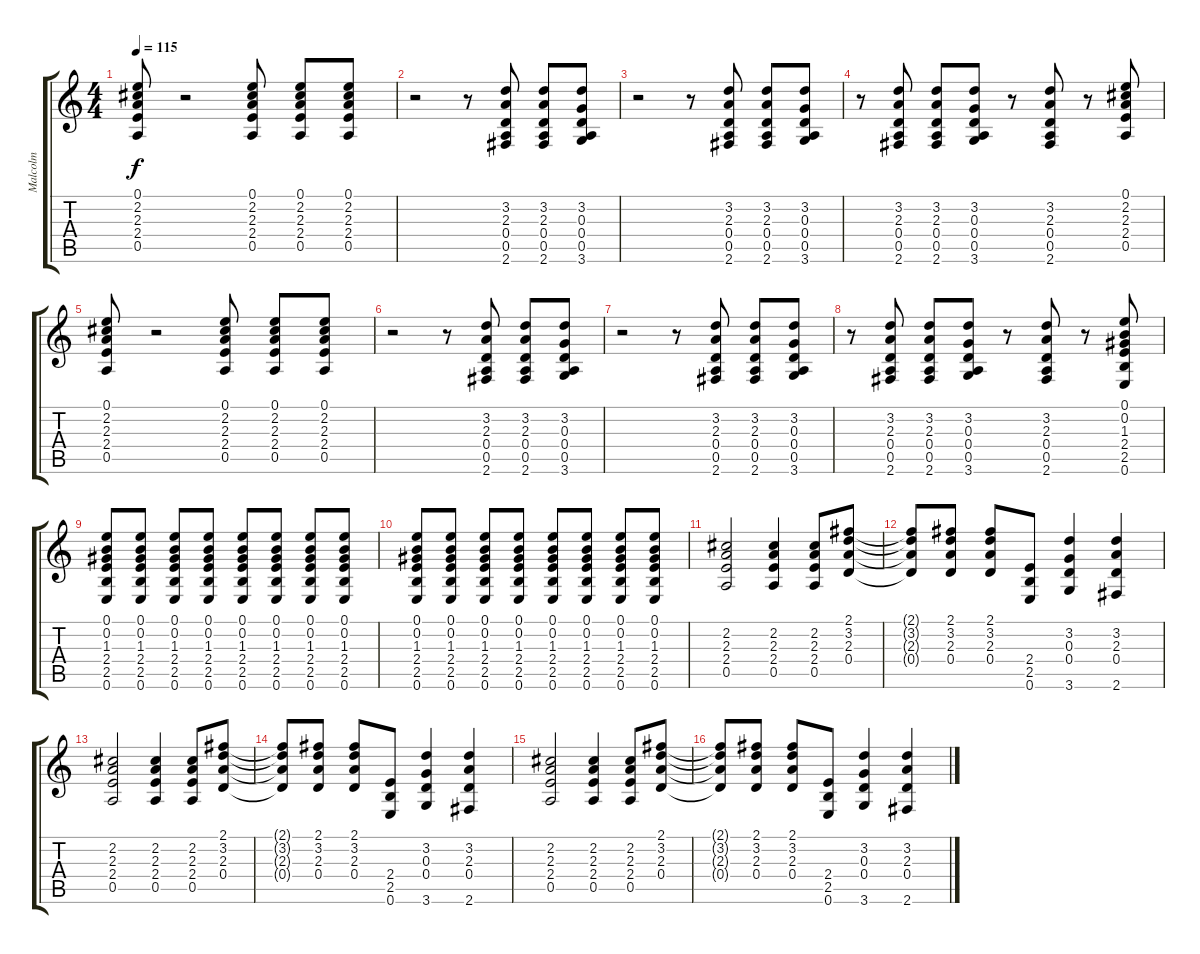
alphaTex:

\track ("Malcolm" "Malcolm") {instrument overdrivenguitar}
\staff {score tabs}
\tuning (E4 B3 G3 D3 A2 E2) {hide}
\ts (4 4)
\tempo 115
\clef g2
\ks c
(0.1 2.2 2.3 2.4 0.5).8{dy f} r.2 (0.1 2.2 2.3 2.4 0.5).8 (0.1 2.2 2.3 2.4 0.5).8 (0.1 2.2 2.3 2.4 0.5).8 |
r.2 r.8 (3.2 2.3 0.4 0.5 2.6).8 (3.2 2.3 0.4 0.5 2.6).8 (3.2 0.3 0.4 0.5 3.6).8 |
r.2 r.8 (3.2 2.3 0.4 0.5 2.6).8 (3.2 2.3 0.4 0.5 2.6).8 (3.2 0.3 0.4 0.5 3.6).8 |
r.8 (3.2 2.3 0.4 0.5 2.6).8 (3.2 2.3 0.4 0.5 2.6).8 (3.2 0.3 0.4 0.5 3.6).8 r.8 (3.2 2.3 0.4 0.5 2.6).8 r.8 (0.1 2.2 2.3 2.4 0.5).8 |
(0.1 2.2 2.3 2.4 0.5).8 r.2 (0.1 2.2 2.3 2.4 0.5).8 (0.1 2.2 2.3 2.4 0.5).8 (0.1 2.2 2.3 2.4 0.5).8 |
r.2 r.8 (3.2 2.3 0.4 0.5 2.6).8 (3.2 2.3 0.4 0.5 2.6).8 (3.2 0.3 0.4 0.5 3.6).8 |
r.2 r.8 (3.2 2.3 0.4 0.5 2.6).8 (3.2 2.3 0.4 0.5 2.6).8 (3.2 0.3 0.4 0.5 3.6).8 |
r.8 (3.2 2.3 0.4 0.5 2.6).8 (3.2 2.3 0.4 0.5 2.6).8 (3.2 0.3 0.4 0.5 3.6).8 r.8 (3.2 2.3 0.4 0.5 2.6).8 r.8 (0.1 0.2 1.3 2.4 2.5 0.6).8 |
(0.1 0.2 1.3 2.4 2.5 0.6).8 (0.1 0.2 1.3 2.4 2.5 0.6).8 (0.1 0.2 1.3 2.4 2.5 0.6).8 (0.1 0.2 1.3 2.4 2.5 0.6).8 (0.1 0.2 1.3 2.4 2.5 0.6).8 (0.1 0.2 1.3 2.4 2.5 0.6).8 (0.1 0.2 1.3 2.4 2.5 0.6).8 (0.1 0.2 1.3 2.4 2.5 0.6).8 |
(0.1 0.2 1.3 2.4 2.5 0.6).8 (0.1 0.2 1.3 2.4 2.5 0.6).8 (0.1 0.2 1.3 2.4 2.5 0.6).8 (0.1 0.2 1.3 2.4 2.5 0.6).8 (0.1 0.2 1.3 2.4 2.5 0.6).8 (0.1 0.2 1.3 2.4 2.5 0.6).8 (0.1 0.2 1.3 2.4 2.5 0.6).8 (0.1 0.2 1.3 2.4 2.5 0.6).8 |
(2.2 2.3 2.4 0.5).2 (2.2 2.3 2.4 0.5).4 (2.2 2.3 2.4 0.5).8 (2.1 3.2 2.3 0.4).8 |
(2.1{t} 3.2{t} 2.3{t} 0.4{t}).8 (2.1 3.2 2.3 0.4).8 (2.1 3.2 2.3 0.4).8 (2.4 2.5 0.6).8 (3.2 0.3 0.4 3.6).4 (3.2 2.3 0.4 2.6).4 |
(2.2 2.3 2.4 0.5).2 (2.2 2.3 2.4 0.5).4 (2.2 2.3 2.4 0.5).8 (2.1 3.2 2.3 0.4).8 |
(2.1{t} 3.2{t} 2.3{t} 0.4{t}).8 (2.1 3.2 2.3 0.4).8 (2.1 3.2 2.3 0.4).8 (2.4 2.5 0.6).8 (3.2 0.3 0.4 3.6).4 (3.2 2.3 0.4 2.6).4 |
(2.2 2.3 2.4 0.5).2 (2.2 2.3 2.4 0.5).4 (2.2 2.3 2.4 0.5).8 (2.1 3.2 2.3 0.4).8 |
(2.1{t} 3.2{t} 2.3{t} 0.4{t}).8 (2.1 3.2 2.3 0.4).8 (2.1 3.2 2.3 0.4).8 (2.4 2.5 0.6).8 (3.2 0.3 0.4 3.6).4 (3.2 2.3 0.4 2.6).4
